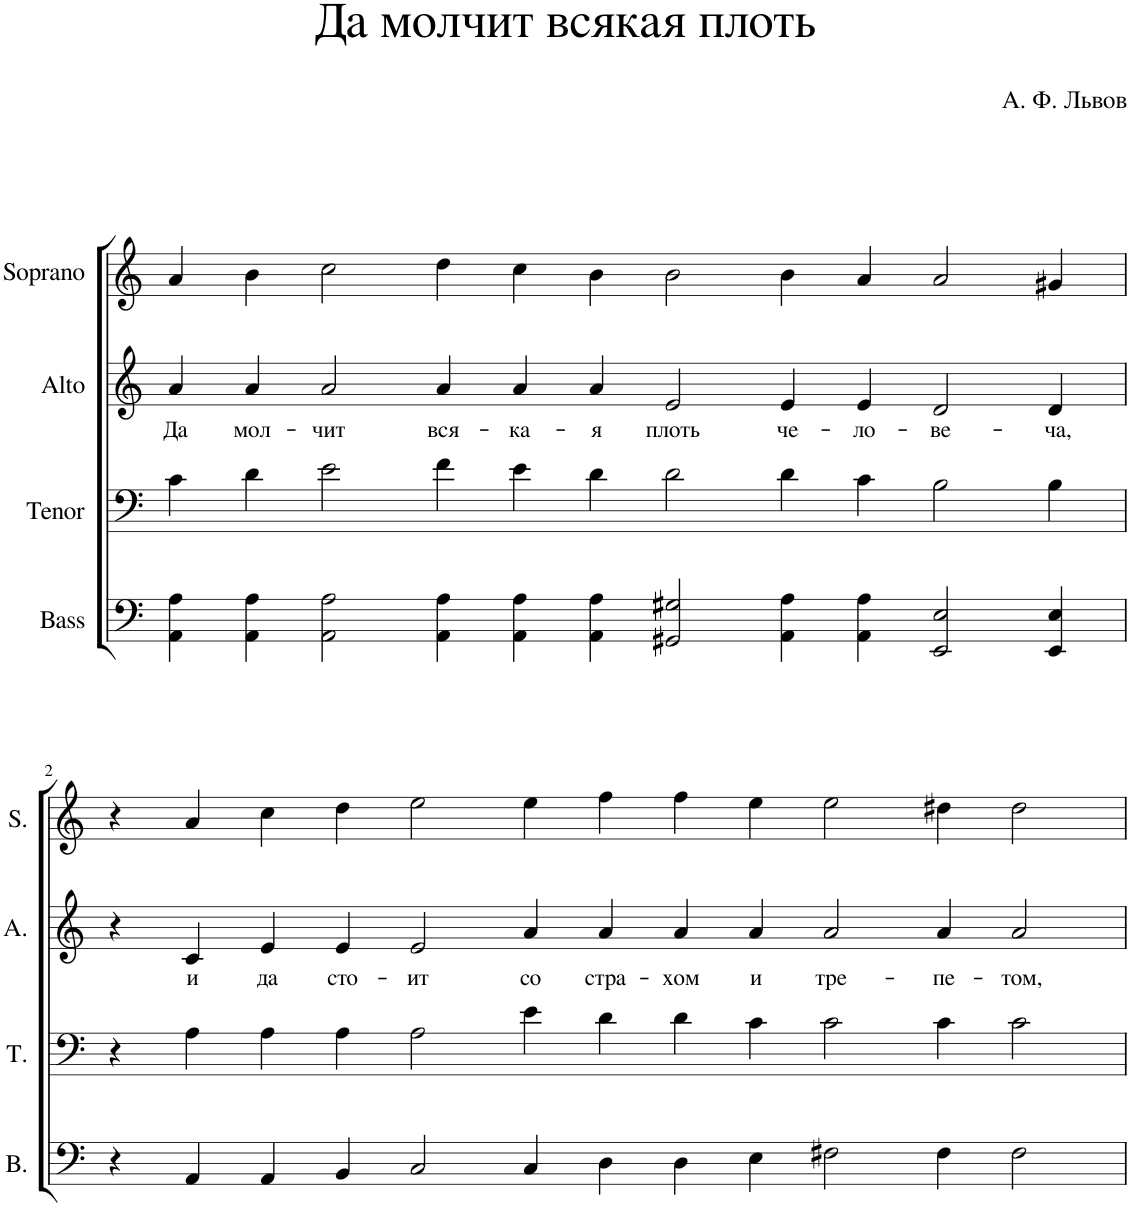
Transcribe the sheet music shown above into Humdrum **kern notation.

**kern	**kern	**kern	**text	**kern
*part4	*part3	*part2	*part2	*part1
*staff4	*staff3	*staff2	*staff2	*staff1
*I"Bass	*I"Tenor	*I"Alto	*	*I"Soprano
*I'B.	*I'T.	*I'A.	*	*I'S.
*clefF4	*clefF4	*clefG2	*	*clefG2
*k[]	*k[]	*k[]	*	*k[]
*M16/4	*M16/4	*M16/4	*	*M16/4
=1	=1	=1	=1	=1
!	!	!	!LO:LY:b	!
4AA\ 4A\	4c\	4a/	Да	4a/
!	!	!	!LO:LY:b	!
4AA\ 4A\	4d\	4a/	мол-	4b\
!	!	!	!LO:LY:b	!
2AA\ 2A\	2e\	2a/	-чит	2cc\
!	!	!	!LO:LY:b	!
4AA\ 4A\	4f\	4a/	вся-	4dd\
!	!	!	!LO:LY:b	!
4AA\ 4A\	4e\	4a/	-ка-	4cc\
!	!	!	!LO:LY:b	!
4AA\ 4A\	4d\	4a/	-я	4b\
!	!	!	!LO:LY:b	!
2GG#X/ 2G#X/	2d\	2e/	плоть	2b\
!	!	!	!LO:LY:b	!
4AA\ 4A\	4d\	4e/	че-	4b\
!	!	!	!LO:LY:b	!
4AA\ 4A\	4c\	4e/	-ло-	4a/
!	!	!	!LO:LY:b	!
2EE/ 2E/	2B\	2d/	-ве-	2a/
!	!	!	!LO:LY:b	!
4EE/ 4E/	4B\	4d/	-ча,	4g#X/
!!LO:LB:g=z
=2	=2	=2	=2	=2
4r	4r	4r	.	4r
!	!	!	!LO:LY:b	!
4AA/	4A\	4c/	и	4a/
!	!	!	!LO:LY:b	!
4AA/	4A\	4e/	да	4cc\
!	!	!	!LO:LY:b	!
4BB/	4A\	4e/	сто-	4dd\
!	!	!	!LO:LY:b	!
2C/	2A\	2e/	-ит	2ee\
!	!	!	!LO:LY:b	!
4C/	4e\	4a/	со	4ee\
!	!	!	!LO:LY:b	!
4D\	4d\	4a/	стра-	4ff\
!	!	!	!LO:LY:b	!
4D\	4d\	4a/	-хом	4ff\
!	!	!	!LO:LY:b	!
4E\	4c\	4a/	и	4ee\
!	!	!	!LO:LY:b	!
2F#X\	2c\	2a/	тре-	2ee\
!	!	!	!LO:LY:b	!
4F#\	4c\	4a/	-пе-	4dd#X\
!	!	!	!LO:LY:b	!
2F#\	2c\	2a/	-том,	2dd#\
=	=	=	=	=
*-	*-	*-	*-	*-
